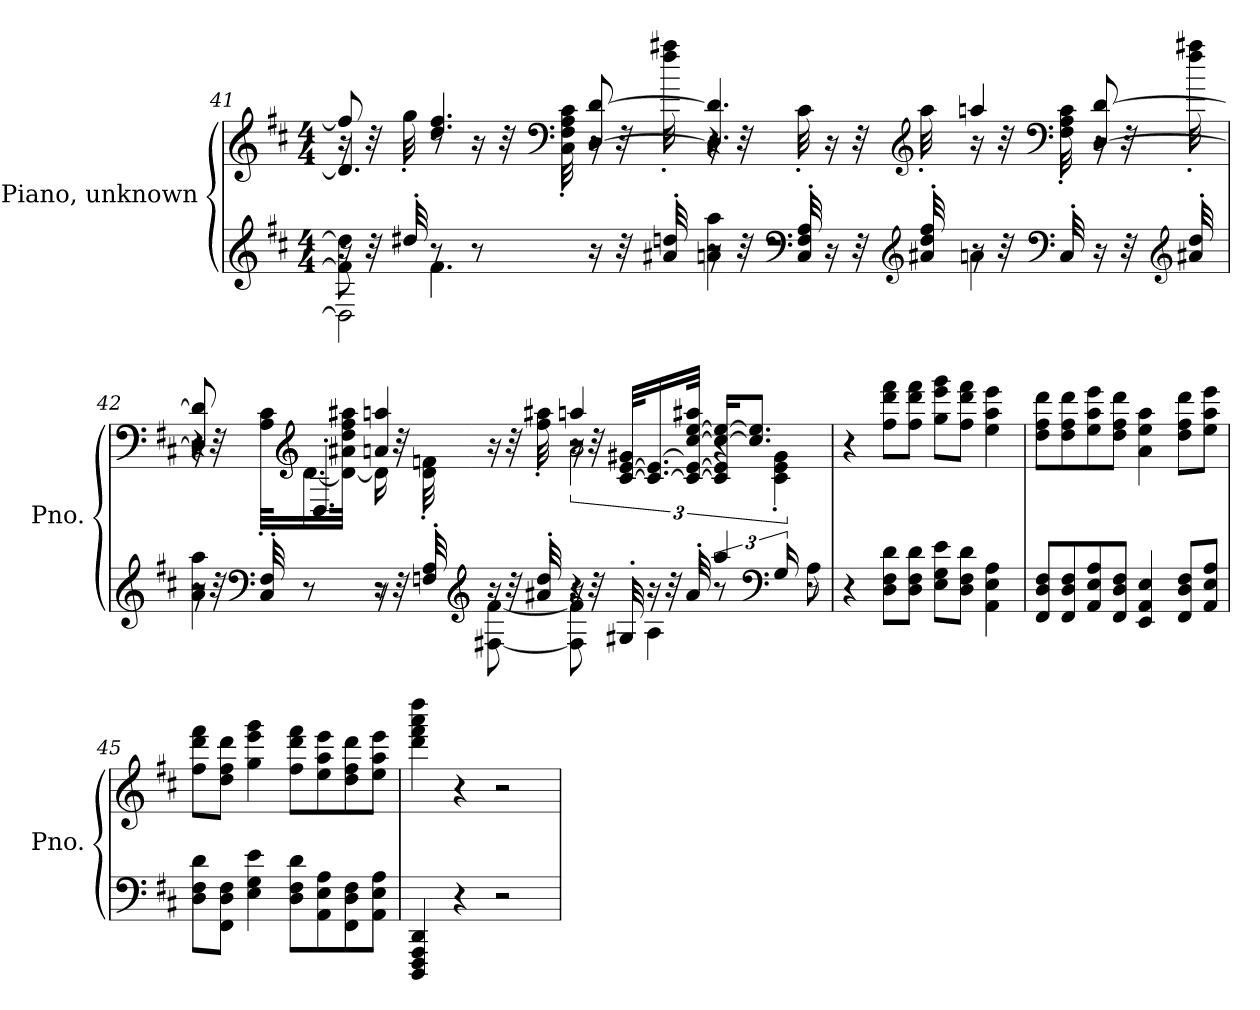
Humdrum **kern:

**kern	**kern
*part1	*part1
*staff2	*staff1
*I"Piano, unknown	*
*I'Pno.	*
!!LO:LB:g=z
*clefG2	*clefG2
*k[f#c#]	*k[f#c#]
*M4/4	*M4/4
=41	=41
*^	*^
*	*^	*	*^
*	*	*^	*	*	*
1r	8f#\] 8dd\]	16r	2D\]	8ff#/]	16r	4.d/]
.	.	32r	.	.	32r	.
.	.	32dd#X'/	.	.	32gg'\	.
.	4.f#\	8r	.	4.dd/ 4.ff#/	8r	.
.	.	8r	.	.	16r	.
.	.	.	.	.	32r	.
*	*	*	*	*clefF4	*	*
.	.	.	.	.	32C#\' 32F#\' 32A\' 32c#\'	.
.	.	16r	.	.	16r	[8D/ [8d/
.	.	32r	.	.	32r	.
.	.	32a#X/' 32ddn/'	.	.	32ff#\' 32aa#X\'	.
.	4an\ 4aa\	16r	2r	4r	16r	4.D/] 4.d/]
.	.	32r	.	.	32r	.
*clefF4	*	*	*	*	*	*
.	.	32C#/' 32F#/' 32A/'	.	.	32c#'\	.
.	.	16r	.	.	16r	.
.	.	32r	.	.	32r	.
*clefG2	*	*	*	*clefG2	*	*
.	.	32a#X/' 32dd/' 32ff#/'	.	.	32aa#'\	.
.	4an\	16r	.	4aan/	16r	.
.	.	32r	.	.	32r	.
*clefF4	*	*	*	*clefF4	*	*
.	.	32C#'/	.	.	32F#\' 32A\' 32c#\'	.
.	.	16r	.	.	16r	[8D/ [8d/
.	.	32r	.	.	32r	.
*clefG2	*	*	*	*	*	*
.	.	32a#X/' 32dd/'	.	.	32ff#\' 32aa#X\'	.
*	*	*v	*v	*	*	*
!!LO:LB:g=z
=42	=42	=42	=42	=42	=42
*	*	*	*	*	*^
2r	4a\ 4aa\	16r	4r	16r	8D/] 8d/]	2r
.	.	32r	.	32r	.	.
*clefF4	*	*	*	*	*	*
.	.	32C#/' 32F#/'	.	32A\' 32c#\'KLL	.	.
*	*	*	*clefG2	*	*	*
.	.	8r	.	[16.d\	4.D'/	.
.	.	.	.	32d\_ 32a#X\ 32dd\ 32ff#\ 32aa#X\JJk	.	.
.	8r	16r	4an/ 4aan/	16d\]	.	.
.	.	32r	.	32r	.	.
.	.	32Fn/' 32A/'	.	32d\' 32fn\'	.	.
*clefG2	*	*	*	*	*	*
.	[8F#X\ [8f#\	16r	.	16r	.	.
.	.	32r	.	32r	.	.
.	.	32a#X/' 32dd/'	.	32ff#\' 32aa#X\'	.	.
4r	8F#\] 8f#\]	16r	4aan/	3r	16r	2a\
.	.	32r	.	.	32r	.
.	.	32G#X'/	.	.	[32c#/ [32e/ 32g#X/KLL	.
.	4A\	16r	.	.	16.c#/_ 16.e/_	.
.	.	32r	.	.	.	.
.	.	32a#'/	.	.	32c#/_ 32e/_ [32cc#/ [32ee/ 32aa#X/JJk	.
4aa/	.	12r	4r	.	16c#/] 16e/] 16cc#/_ 16ee/_KL	.
.	.	.	.	.	8.cc#/] 8.ee/]J	.
*clefF4	*	*	*	*	*	*
.	.	24G#/	.	6c#\' 6e\' 6g#\'	.	.
.	8A\	8r	.	.	.	.
*v	*v	*v	*	*	*	*
*	*v	*v	*v	*v
!!LO:PB:g=z
=43	=43
4r	4r
8D\ 8F#\ 8d\L	8ff#\ 8ddd\ 8fff#\L
8D\ 8F#\ 8d\J	8ff#\ 8ddd\ 8fff#\J
8E\ 8G\ 8e\L	8gg\ 8eee\ 8ggg\L
8D\ 8F#\ 8d\J	8ff#\ 8ddd\ 8fff#\J
4AA\ 4E\ 4A\	4ee\ 4aa\ 4eee\
=44	=44
8FF#/ 8D/ 8F#/L	8dd\ 8ff#\ 8ddd\L
8FF#/ 8D/ 8F#/	8dd\ 8ff#\ 8ddd\
8AA/ 8E/ 8A/	8ee\ 8aa\ 8eee\
8FF#/ 8D/ 8F#/J	8dd\ 8ff#\ 8ddd\J
4EE/ 4AA/ 4E/	4a\ 4ee\ 4aa\
8FF#/ 8D/ 8F#/L	8dd\ 8ff#\ 8ddd\L
8AA/ 8E/ 8A/J	8ee\ 8aa\ 8eee\J
=45	=45
8D\ 8F#\ 8d\L	8ff#\ 8ddd\ 8fff#\L
8FF#\ 8D\ 8F#\J	8dd\ 8ff#\ 8ddd\J
4E\ 4G\ 4e\	4gg\ 4eee\ 4ggg\
8D\ 8F#\ 8d\L	8ff#\ 8ddd\ 8fff#\L
8AA\ 8E\ 8A\	8ee\ 8aa\ 8eee\
8FF#\ 8D\ 8F#\	8dd\ 8ff#\ 8ddd\
8AA\ 8E\ 8A\J	8ee\ 8aa\ 8eee\J
=46	=46
4DDD/ 4FFF#/ 4AAA/ 4DD/	4ddd\ 4fff#\ 4aaa\ 4dddd\
4r	4r
2r	2r
=	=
*-	*-
